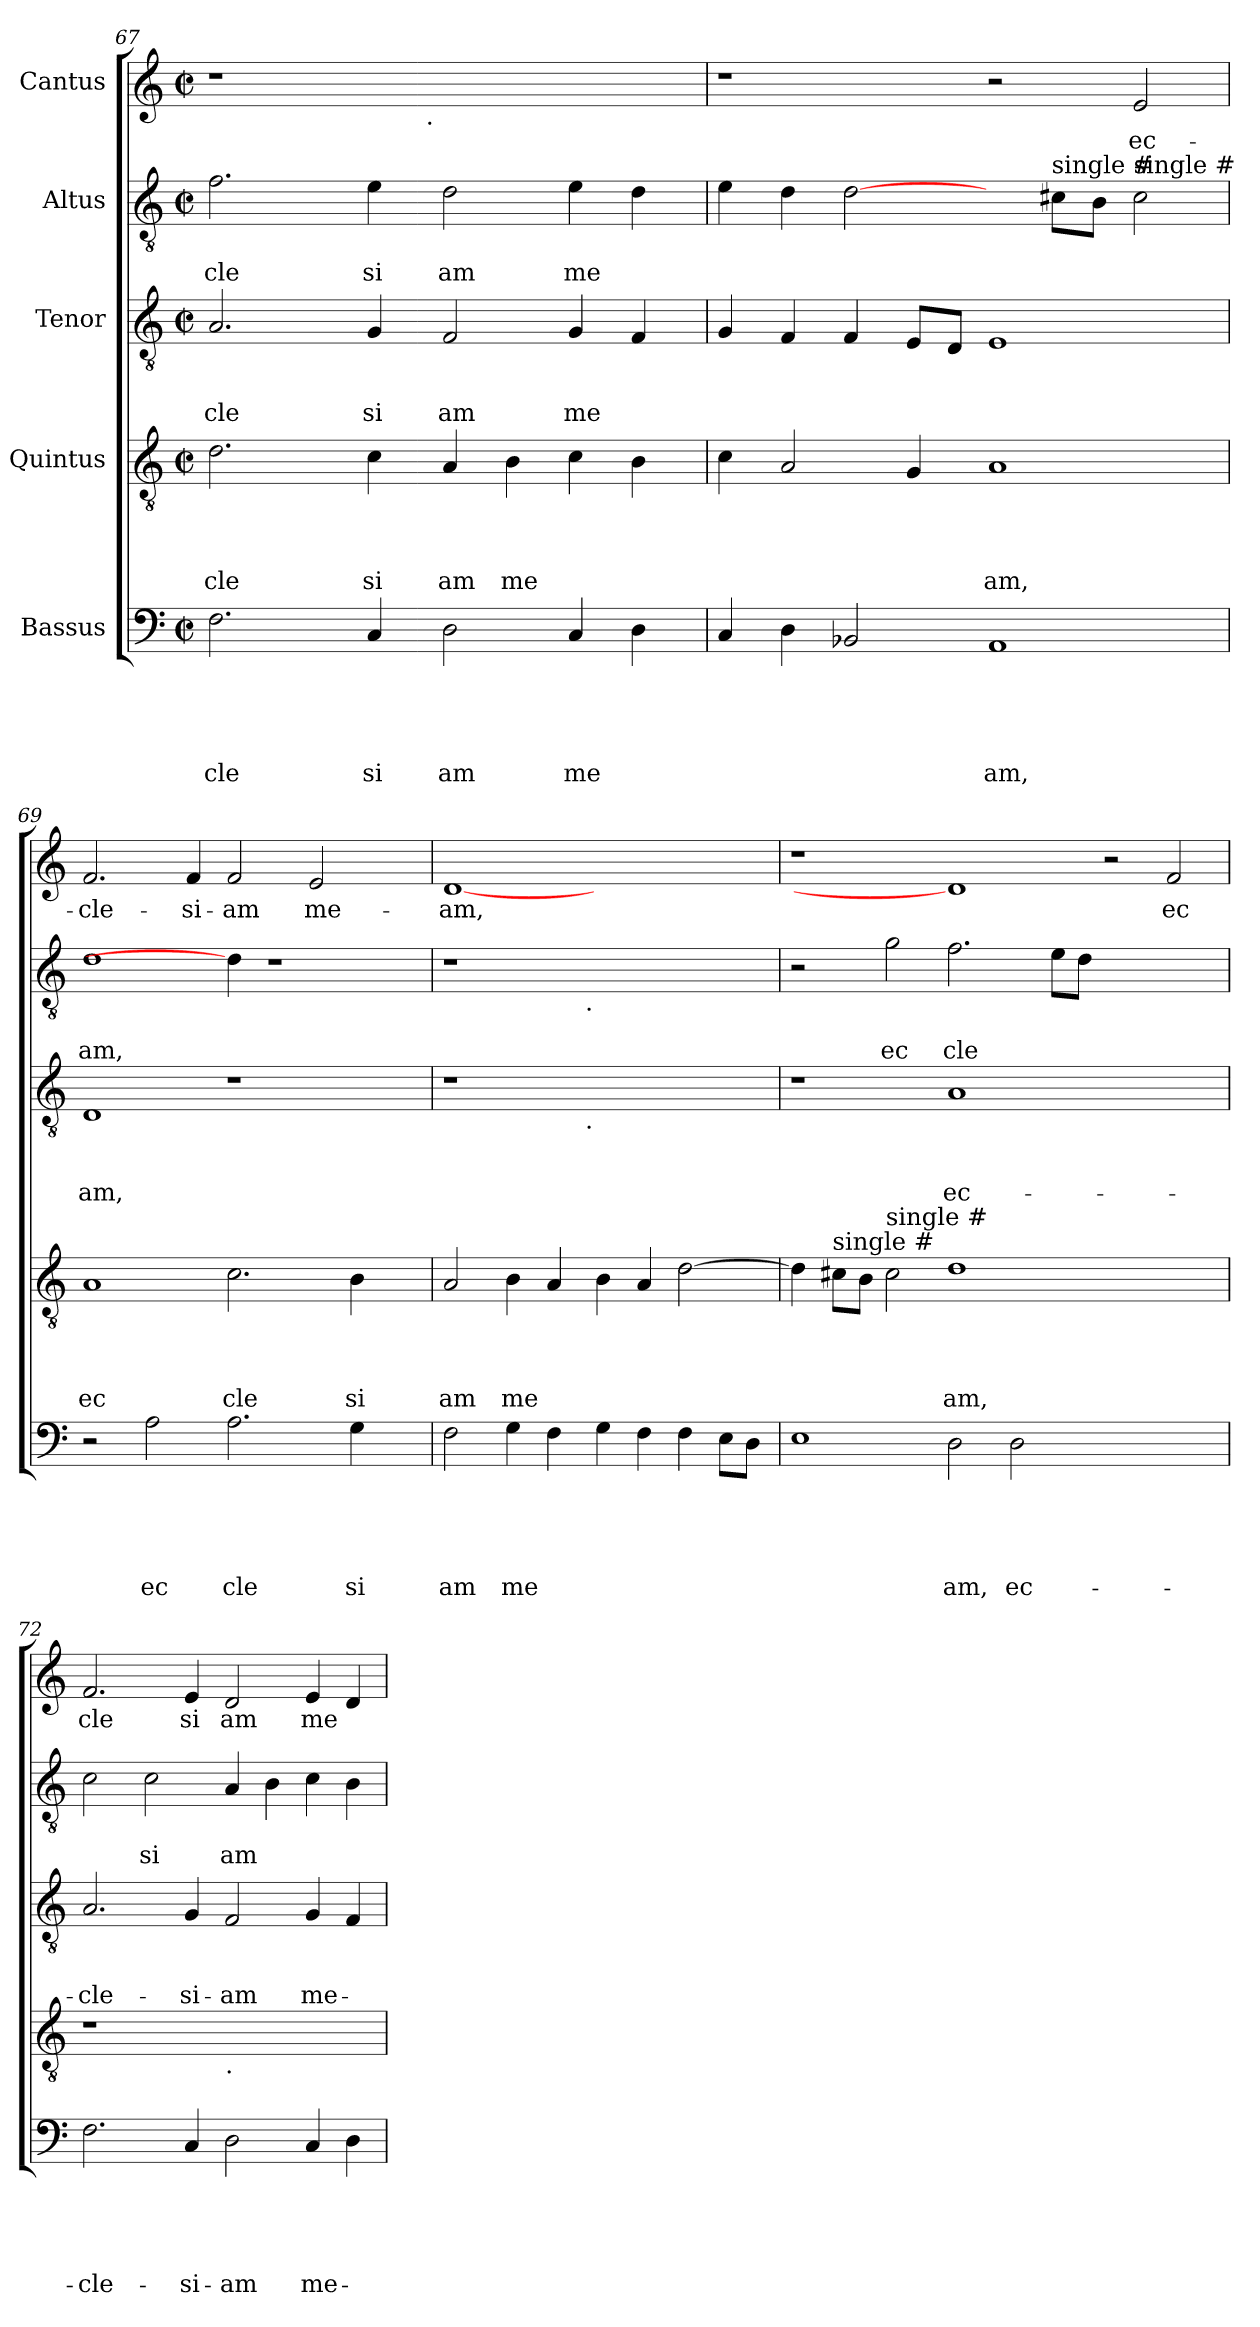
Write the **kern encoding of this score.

**kern	**text	**text	**text	**text	**text	**kern	**text	**text	**text	**text	**kern	**text	**text	**text	**kern	**text	**text	**kern	**text
*part5	*part5	*part5	*part5	*part5	*part5	*part4	*part4	*part4	*part4	*part4	*part3	*part3	*part3	*part3	*part2	*part2	*part2	*part1	*part1
*staff5	*staff5	*staff5	*staff5	*staff5	*staff5	*staff4	*staff4	*staff4	*staff4	*staff4	*staff3	*staff3	*staff3	*staff3	*staff2	*staff2	*staff2	*staff1	*staff1
*I"Bassus	*	*	*	*	*	*I"Quintus	*	*	*	*	*I"Tenor	*	*	*	*I"Altus	*	*	*I"Cantus	*
!!LO:LB:g=z
*clefF4	*	*	*	*	*	*clefGv2	*	*	*	*	*clefGv2	*	*	*	*clefGv2	*	*	*clefG2	*
*k[]	*	*	*	*	*	*k[]	*	*	*	*	*k[]	*	*	*	*k[]	*	*	*k[]	*
*C:	*	*	*	*	*	*C:	*	*	*	*	*C:	*	*	*	*C:	*	*	*C:	*
*M2/2	*	*	*	*	*	*M2/2	*	*	*	*	*M2/2	*	*	*	*M2/2	*	*	*M2/2	*
*met(c|)	*	*	*	*	*	*met(c|)	*	*	*	*	*met(c|)	*	*	*	*met(c|)	*	*	*met(c|)	*
=67	=67	=67	=67	=67	=67	=67	=67	=67	=67	=67	=67	=67	=67	=67	=67	=67	=67	=67	=67
!	!	!	!	!	!LO:LY:b	!	!	!	!	!LO:LY:b	!	!	!	!LO:LY:b	!	!	!LO:LY:b	!	!
*	*	*	*	*	*	*	*	*	*	*	*	*	*	*	*	*	*	*^	*
2.F\	.	.	.	.	cle	2.d\	.	.	.	cle	2.A/	.	.	cle	2.f\	.	-cle	1r	2ryy	.
.	.	.	.	.	.	.	.	.	.	.	.	.	.	.	.	.	.	.	4...ryy	.
!	!	!	!	!	!LO:LY:b	!	!	!	!	!LO:LY:b	!	!	!	!LO:LY:b	!	!	!LO:LY:b	!	!	!
4C/	.	.	.	.	si	4c\	.	.	.	si	4G/	.	.	si	4e\	.	si	.	.	.
!	!	!	!	!	!	!	!	!	!	!	!	!	!	!	!	!	!	!	!LO:TX:b:t=.	!
.	.	.	.	.	.	.	.	.	.	.	.	.	.	.	.	.	.	.	1ryy	.
!	!	!	!	!	!LO:LY:b	!	!	!	!	!LO:LY:b	!	!	!	!LO:LY:b	!	!	!LO:LY:b	!	!	!
2D\	.	.	.	.	am	4A/	.	.	.	am	2F/	.	.	am	2d\	.	am	1ryy	.	.
!	!	!	!	!	!	!	!	!	!	!LO:LY:b	!	!	!	!	!	!	!	!	!	!
.	.	.	.	.	.	4B\	.	.	.	me	.	.	.	.	.	.	.	.	.	.
!	!	!	!	!	!LO:LY:b	!	!	!	!	!	!	!	!	!LO:LY:b	!	!	!LO:LY:b	!	!	!
4C/	.	.	.	.	me	4c\	.	.	.	.	4G/	.	.	me	4e\	.	me	.	.	.
4D\	.	.	.	.	.	4B\	.	.	.	.	4F/	.	.	.	4d\	.	.	.	.	.
.	.	.	.	.	.	.	.	.	.	.	.	.	.	.	.	.	.	.	32ryy	.
*	*	*	*	*	*	*	*	*	*	*	*	*	*	*	*	*	*	*v	*v	*
=68	=68	=68	=68	=68	=68	=68	=68	=68	=68	=68	=68	=68	=68	=68	=68	=68	=68	=68	=68
4C/	.	.	.	.	.	4c\	.	.	.	.	4G/	.	.	.	4e\	.	.	1r	.
4D\	.	.	.	.	.	2A/	.	.	.	.	4F/	.	.	.	4d\	.	.	.	.
2BB-X/	.	.	.	.	.	.	.	.	.	.	4F/	.	.	.	[2d\	.	.	.	.
.	.	.	.	.	.	4G/	.	.	.	.	8E/L	.	.	.	.	.	.	.	.
.	.	.	.	.	.	.	.	.	.	.	8D/J	.	.	.	.	.	.	.	.
!	!	!	!	!	!LO:LY:b	!	!	!	!	!LO:LY:b	!	!	!	!	!	!	!	!	!
1AA	.	.	.	.	am,	1A	.	.	.	am,	1E	.	.	.	4ryy	.	.	2r	.
!	!	!	!	!	!	!	!	!	!	!	!	!	!	!	!LO:TX:a:t=single #	!	!	!	!
.	.	.	.	.	.	.	.	.	.	.	.	.	.	.	8c#\L	.	.	.	.
.	.	.	.	.	.	.	.	.	.	.	.	.	.	.	8B\J	.	.	.	.
!	!	!	!	!	!	!	!	!	!	!	!	!	!	!	!LO:TX:a:t=single #	!	!	!	!
!	!	!	!	!	!	!	!	!	!	!	!	!	!	!	!	!	!	!	!LO:LY:b
.	.	.	.	.	.	.	.	.	.	.	.	.	.	.	2c#\	.	.	2e/	ec-
=69	=69	=69	=69	=69	=69	=69	=69	=69	=69	=69	=69	=69	=69	=69	=69	=69	=69	=69	=69
!	!	!	!	!	!	!	!	!	!	!LO:LY:b	!	!	!	!LO:LY:b	!	!	!LO:LY:b	!	!LO:LY:b
2r	.	.	.	.	.	1A	.	.	.	ec	1D	.	.	am,	1d	.	am,	2.f/	-cle-
!	!	!	!	!	!LO:LY:b	!	!	!	!	!	!	!	!	!	!	!	!	!	!
2A\	.	.	.	.	ec	.	.	.	.	.	.	.	.	.	.	.	.	.	.
!	!	!	!	!	!	!	!	!	!	!	!	!	!	!	!	!	!	!	!LO:LY:b
.	.	.	.	.	.	.	.	.	.	.	.	.	.	.	.	.	.	4f/	-si-
!	!	!	!	!	!LO:LY:b	!	!	!	!	!LO:LY:b	!	!	!	!	!	!	!	!	!LO:LY:b
2.A\	.	.	.	.	cle	2.c\	.	.	.	cle	1r	.	.	.	4d\]	.	.	2f/	-am
.	.	.	.	.	.	.	.	.	.	.	.	.	.	.	1r	.	.	.	.
!	!	!	!	!	!	!	!	!	!	!	!	!	!	!	!	!	!	!	!LO:LY:b
.	.	.	.	.	.	.	.	.	.	.	.	.	.	.	.	.	.	2e/	me-
!	!	!	!	!	!LO:LY:b	!	!	!	!	!LO:LY:b	!	!	!	!	!	!	!	!	!
4G\	.	.	.	.	si	4B\	.	.	.	si	.	.	.	.	.	.	.	.	.
4ryy	.	.	.	.	.	4ryy	.	.	.	.	4ryy	.	.	.	.	.	.	4ryy	.
=70	=70	=70	=70	=70	=70	=70	=70	=70	=70	=70	=70	=70	=70	=70	=70	=70	=70	=70	=70
!	!	!	!	!	!LO:LY:b	!	!	!	!	!LO:LY:b	!	!	!	!	!	!	!	!	!LO:LY:b
*	*	*	*	*	*	*	*	*	*	*	*^	*	*	*	*^	*	*	*	*
2F\	.	.	.	.	am	2A/	.	.	.	am	1r	2ryy	.	.	.	1r	2ryy	.	.	[1d	-am,
!	!	!	!	!	!LO:LY:b	!	!	!	!	!LO:LY:b	!	!	!	!	!	!	!	!	!	!	!
4G\	.	.	.	.	me	4B\	.	.	.	me	.	4...ryy	.	.	.	.	4...ryy	.	.	.	.
4F\	.	.	.	.	.	4A/	.	.	.	.	.	.	.	.	.	.	.	.	.	.	.
!	!	!	!	!	!	!	!	!	!	!	!	!	!	!	!	!	!LO:TX:b:t=.	!	!	!	!
!	!	!	!	!	!	!	!	!	!	!	!	!LO:TX:b:t=.	!	!	!	!	!	!	!	!	!
.	.	.	.	.	.	.	.	.	.	.	.	1ryy	.	.	.	.	1ryy	.	.	.	.
4G\	.	.	.	.	.	4B\	.	.	.	.	1ryy	.	.	.	.	1ryy	.	.	.	1ryy	.
4F\	.	.	.	.	.	4A/	.	.	.	.	.	.	.	.	.	.	.	.	.	.	.
4F\	.	.	.	.	.	[<2d\	.	.	.	.	.	.	.	.	.	.	.	.	.	.	.
8E\L	.	.	.	.	.	.	.	.	.	.	.	.	.	.	.	.	.	.	.	.	.
8D\J	.	.	.	.	.	.	.	.	.	.	.	.	.	.	.	.	.	.	.	.	.
.	.	.	.	.	.	.	.	.	.	.	.	32ryy	.	.	.	.	32ryy	.	.	.	.
*	*	*	*	*	*	*	*	*	*	*	*v	*v	*	*	*	*	*	*	*	*	*
*	*	*	*	*	*	*	*	*	*	*	*	*	*	*	*v	*v	*	*	*	*
!!LO:PB:g=z
=71	=71	=71	=71	=71	=71	=71	=71	=71	=71	=71	=71	=71	=71	=71	=71	=71	=71	=71	=71
1E	.	.	.	.	.	4d\]	.	.	.	.	1r	.	.	.	2r	.	.	1r	.
!	!	!	!	!	!	!LO:TX:a:t=single #	!	!	!	!	!	!	!	!	!	!	!	!	!
.	.	.	.	.	.	8c#\L	.	.	.	.	.	.	.	.	.	.	.	.	.
.	.	.	.	.	.	8B\J	.	.	.	.	.	.	.	.	.	.	.	.	.
!	!	!	!	!	!	!LO:TX:a:t=single #	!	!	!	!	!	!	!	!	!	!	!	!	!
!	!	!	!	!	!	!	!	!	!	!	!	!	!	!	!	!	!LO:LY:b	!	!
.	.	.	.	.	.	2c#\	.	.	.	.	.	.	.	.	2g\	.	ec	.	.
!	!	!	!	!	!LO:LY:b	!	!	!	!	!LO:LY:b	!	!	!	!LO:LY:b	!	!	!LO:LY:b	!	!
2D\	.	.	.	.	am,	1d	.	.	.	am,	1A	.	.	ec-	2.f\	.	cle	1d]	.
!	!	!	!	!	!LO:LY:b	!	!	!	!	!	!	!	!	!	!	!	!	!	!
2D\	.	.	.	.	ec-	.	.	.	.	.	.	.	.	.	.	.	.	.	.
.	.	.	.	.	.	.	.	.	.	.	.	.	.	.	8e\L	.	.	.	.
.	.	.	.	.	.	.	.	.	.	.	.	.	.	.	8d\J	.	.	.	.
1ryy	.	.	.	.	.	1ryy	.	.	.	.	1ryy	.	.	.	1ryy	.	.	2r	.
!	!	!	!	!	!	!	!	!	!	!	!	!	!	!	!	!	!	!	!LO:LY:b
.	.	.	.	.	.	.	.	.	.	.	.	.	.	.	.	.	.	2f/	ec
=72	=72	=72	=72	=72	=72	=72	=72	=72	=72	=72	=72	=72	=72	=72	=72	=72	=72	=72	=72
!	!	!	!	!	!LO:LY:b	!	!	!	!	!	!	!	!	!LO:LY:b	!	!	!	!	!LO:LY:b
2.F\	.	.	.	.	-cle-	1r	.	.	.	.	2.A/	.	.	-cle-	2c\	.	.	2.f/	cle
!	!	!	!	!	!	!	!	!	!	!	!	!	!	!	!	!	!LO:LY:b	!	!
.	.	.	.	.	.	.	.	.	.	.	.	.	.	.	2c\	.	si	.	.
!	!	!	!	!	!LO:LY:b	!	!	!	!	!	!	!	!	!LO:LY:b	!	!	!	!	!LO:LY:b
4C/	.	.	.	.	-si-	.	.	.	.	.	4G/	.	.	-si-	.	.	.	4e/	si
!	!	!	!	!	!	!LO:TX:b:t=.	!	!	!	!	!	!	!	!	!	!	!	!	!
!	!	!	!	!	!LO:LY:b	!	!	!	!	!	!	!	!	!LO:LY:b	!	!	!LO:LY:b	!	!LO:LY:b
2D\	.	.	.	.	-am	1ryy	.	.	.	.	2F/	.	.	-am	4A/	.	am	2d/	am
.	.	.	.	.	.	.	.	.	.	.	.	.	.	.	4B\	.	.	.	.
!	!	!	!	!	!LO:LY:b	!	!	!	!	!	!	!	!	!LO:LY:b	!	!	!	!	!LO:LY:b
4C/	.	.	.	.	me-	.	.	.	.	.	4G/	.	.	me-	4c\	.	.	4e/	me
4D\	.	.	.	.	.	.	.	.	.	.	4F/	.	.	.	4B\	.	.	4d/	.
=	=	=	=	=	=	=	=	=	=	=	=	=	=	=	=	=	=	=	=
*-	*-	*-	*-	*-	*-	*-	*-	*-	*-	*-	*-	*-	*-	*-	*-	*-	*-	*-	*-
